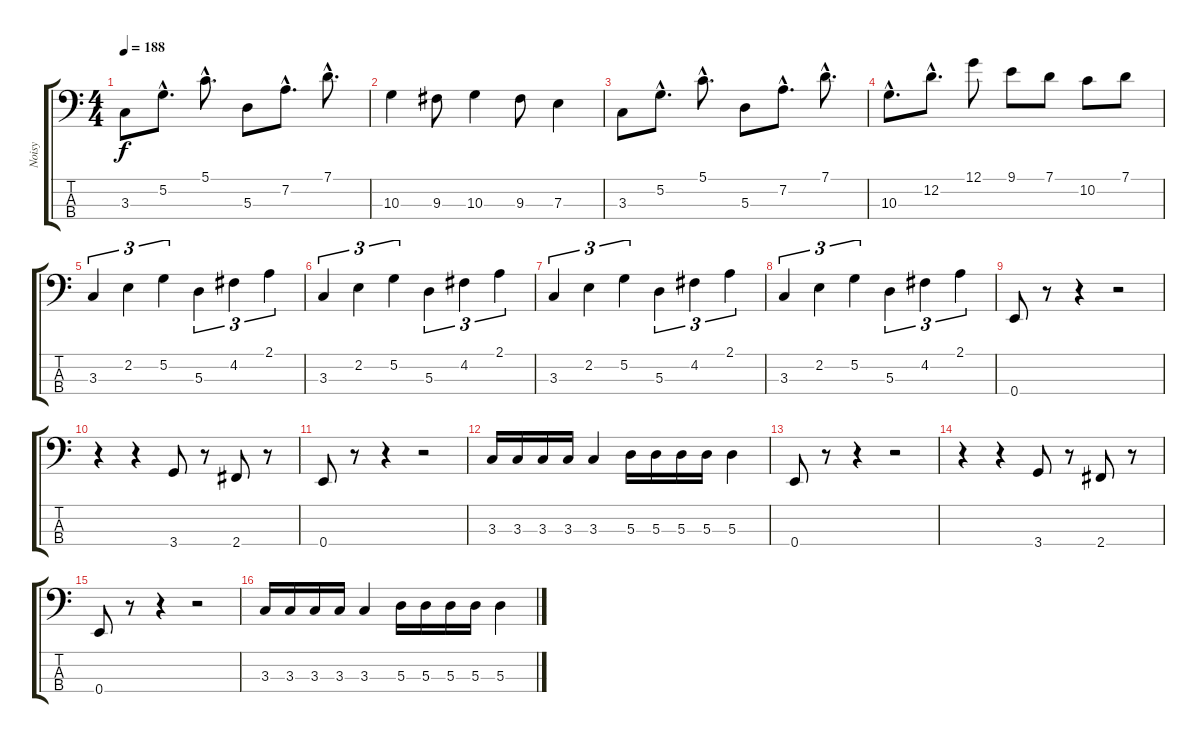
\track ("Noisy" "Noisy") {instrument electricbasspick}
\staff {score tabs}
\tuning (G2 D2 A1 E1) {hide}
\ts (4 4)
\tempo 188
\clef f4
\ks c
3.3.8{dy f} 5.2{hac}.8{d} 5.1{hac}.8{d} 5.3.8 7.2{hac}.8{d} 7.1{hac}.8{d} |
10.3.4 9.3.8 10.3.4 9.3.8 7.3.4 |
3.3.8 5.2{hac}.8{d} 5.1{hac}.8{d} 5.3.8 7.2{hac}.8{d} 7.1{hac}.8{d} |
10.3{hac}.8{d} 12.2{hac}.8{d} 12.1.8 9.1.8 7.1.8 10.2.8 7.1.8 |
3.3.4{tu (3 2)} 2.2.4{tu (3 2)} 5.2.4{tu (3 2)} 5.3.4{tu (3 2)} 4.2.4{tu (3 2)} 2.1.4{tu (3 2)} |
3.3.4{tu (3 2)} 2.2.4{tu (3 2)} 5.2.4{tu (3 2)} 5.3.4{tu (3 2)} 4.2.4{tu (3 2)} 2.1.4{tu (3 2)} |
3.3.4{tu (3 2)} 2.2.4{tu (3 2)} 5.2.4{tu (3 2)} 5.3.4{tu (3 2)} 4.2.4{tu (3 2)} 2.1.4{tu (3 2)} |
3.3.4{tu (3 2)} 2.2.4{tu (3 2)} 5.2.4{tu (3 2)} 5.3.4{tu (3 2)} 4.2.4{tu (3 2)} 2.1.4{tu (3 2)} |
0.4.8 r.8 r.4 r.2 |
r.4 r.4 3.4.8 r.8 2.4.8 r.8 |
0.4.8 r.8 r.4 r.2 |
3.3.16 3.3.16 3.3.16 3.3.16 3.3.4 5.3.16 5.3.16 5.3.16 5.3.16 5.3.4 |
0.4.8 r.8 r.4 r.2 |
r.4 r.4 3.4.8 r.8 2.4.8 r.8 |
0.4.8 r.8 r.4 r.2 |
3.3.16 3.3.16 3.3.16 3.3.16 3.3.4 5.3.16 5.3.16 5.3.16 5.3.16 5.3.4
